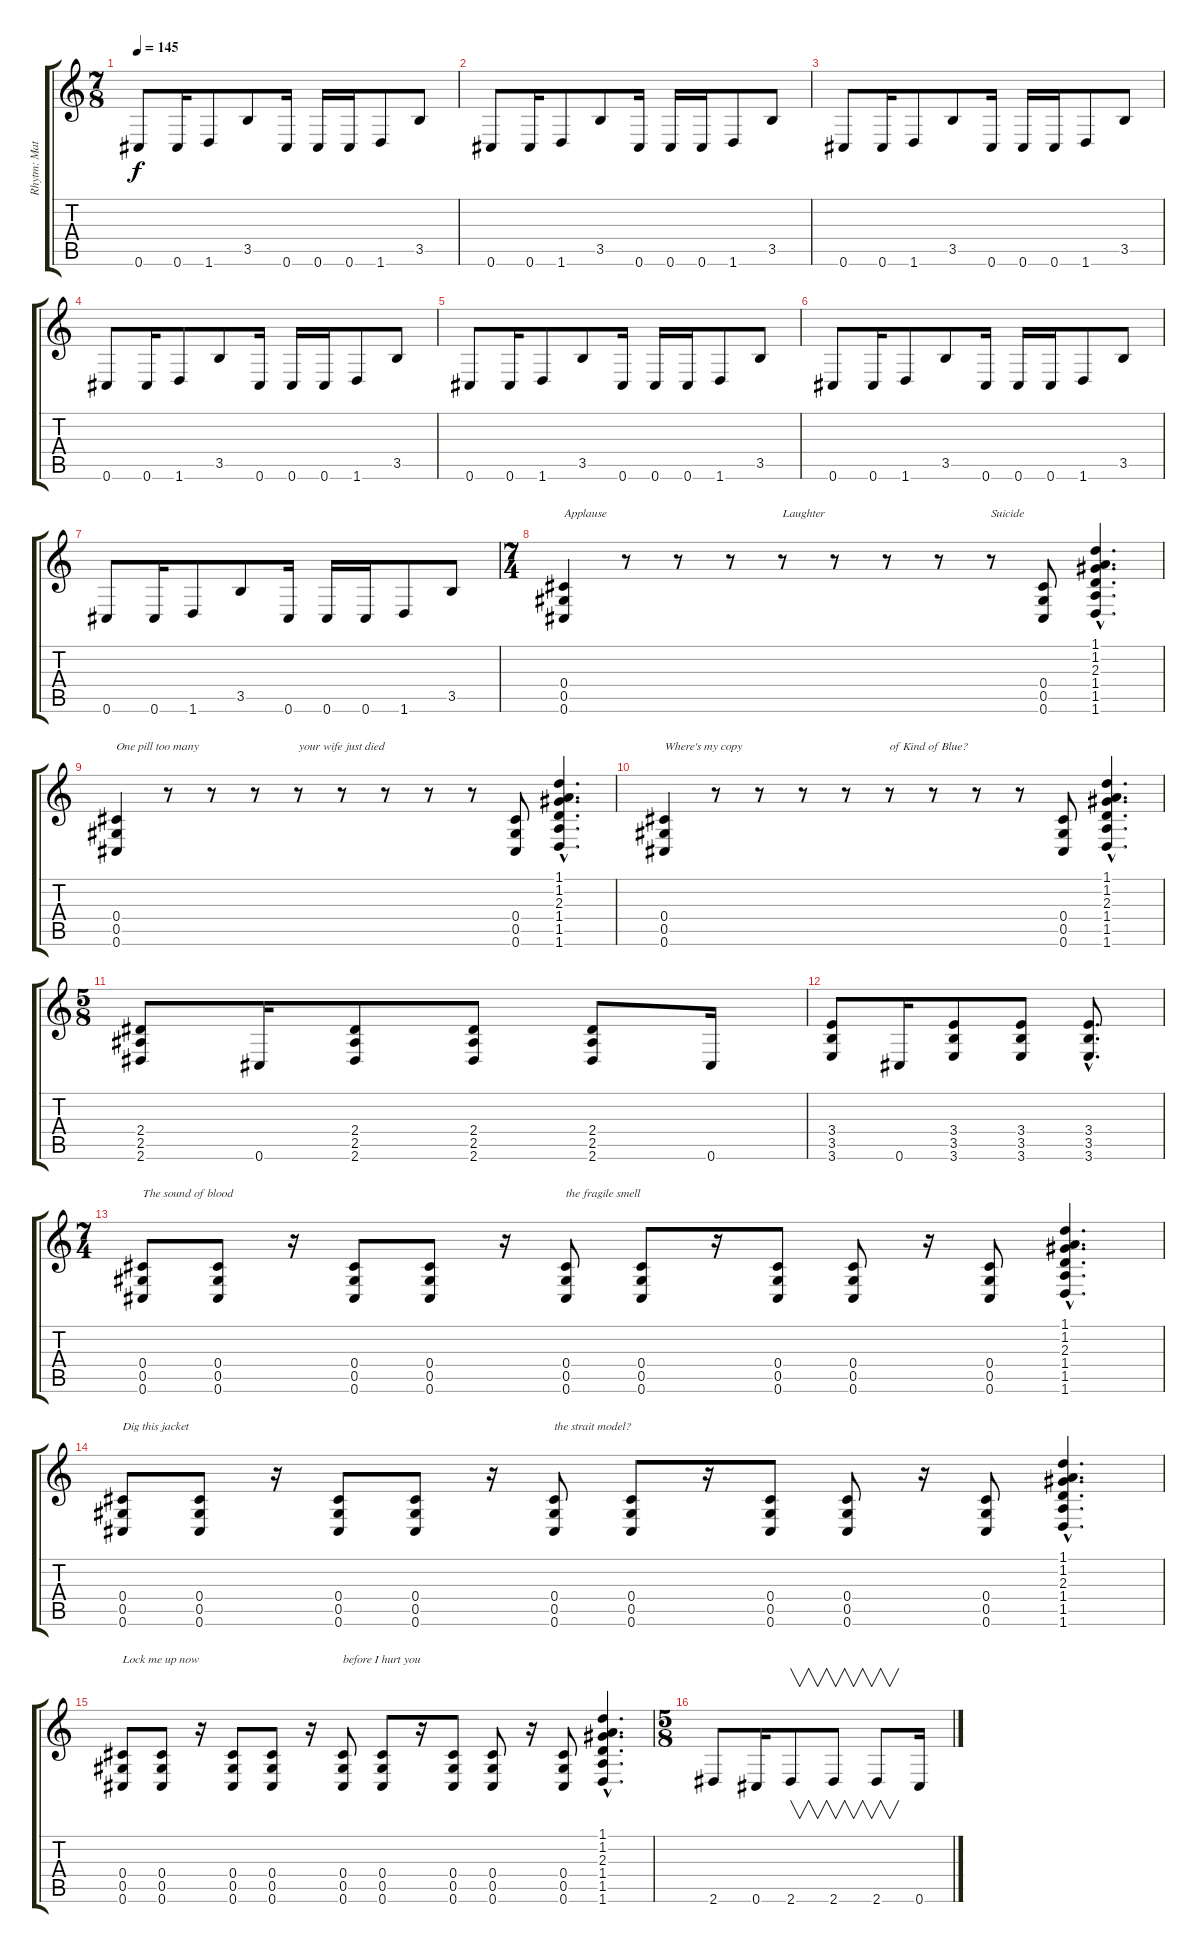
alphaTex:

\track ("Rhytm: Mattias Eklundh" "Rhytm: Mat") {instrument distortionguitar}
\staff {score tabs}
\tuning (Db4 Ab3 Gb3 Db3 Ab2 Db2) {hide}
\ts (7 8)
\tempo 145
\clef g2
\ks c
0.6.8{dy f} 0.6.16 1.6.8 3.5.8 0.6.16 0.6.16 0.6.16 1.6.8 3.5.8 |
0.6.8 0.6.16 1.6.8 3.5.8 0.6.16 0.6.16 0.6.16 1.6.8 3.5.8 |
0.6.8 0.6.16 1.6.8 3.5.8 0.6.16 0.6.16 0.6.16 1.6.8 3.5.8 |
0.6.8 0.6.16 1.6.8 3.5.8 0.6.16 0.6.16 0.6.16 1.6.8 3.5.8 |
0.6.8 0.6.16 1.6.8 3.5.8 0.6.16 0.6.16 0.6.16 1.6.8 3.5.8 |
0.6.8 0.6.16 1.6.8 3.5.8 0.6.16 0.6.16 0.6.16 1.6.8 3.5.8 |
0.6.8 0.6.16 1.6.8 3.5.8 0.6.16 0.6.16 0.6.16 1.6.8 3.5.8 |
\ts (7 4)
(0.4 0.5 0.6).4{txt "Applause"} r.8 r.8 r.8 r.8{txt "Laughter"} r.8 r.8 r.8 r.8{txt "Suicide"} (0.4 0.5 0.6).8 (1.1{hac} 1.2{hac} 2.3{hac} 1.4{hac} 1.5{hac} 1.6{hac}).4{d} |
(0.4 0.5 0.6).4{txt "One pill too many"} r.8 r.8 r.8 r.8{txt "your wife just died"} r.8 r.8 r.8 r.8 (0.4 0.5 0.6).8 (1.1{hac} 1.2{hac} 2.3{hac} 1.4{hac} 1.5{hac} 1.6{hac}).4{d} |
(0.4 0.5 0.6).4{txt "Where's my copy"} r.8 r.8 r.8 r.8 r.8{txt "of Kind of Blue?"} r.8 r.8 r.8 (0.4 0.5 0.6).8 (1.1{hac} 1.2{hac} 2.3{hac} 1.4{hac} 1.5{hac} 1.6{hac}).4{d} |
\ts (5 8)
(2.4 2.5 2.6).8 0.6.16 (2.4 2.5 2.6).8 (2.4 2.5 2.6).8 (2.4 2.5 2.6).8 0.6.16 |
(3.4 3.5 3.6).8 0.6.16 (3.4 3.5 3.6).8 (3.4 3.5 3.6).8 (3.4{hac} 3.5{hac} 3.6{hac}).8{d} |
\ts (7 4)
(0.4 0.5 0.6).8{txt "The sound of blood"} (0.4 0.5 0.6).8 r.16 (0.4 0.5 0.6).8 (0.4 0.5 0.6).8 r.16 (0.4 0.5 0.6).8{txt "the fragile smell"} (0.4 0.5 0.6).8 r.16 (0.4 0.5 0.6).8 (0.4 0.5 0.6).8 r.16 (0.4 0.5 0.6).8 (1.1{hac} 1.2{hac} 2.3{hac} 1.4{hac} 1.5{hac} 1.6{hac}).4{d} |
(0.4 0.5 0.6).8{txt "Dig this jacket"} (0.4 0.5 0.6).8 r.16 (0.4 0.5 0.6).8 (0.4 0.5 0.6).8 r.16 (0.4 0.5 0.6).8{txt "the strait model?"} (0.4 0.5 0.6).8 r.16 (0.4 0.5 0.6).8 (0.4 0.5 0.6).8 r.16 (0.4 0.5 0.6).8 (1.1{hac} 1.2{hac} 2.3{hac} 1.4{hac} 1.5{hac} 1.6{hac}).4{d} |
(0.4 0.5 0.6).8{txt "Lock me up now"} (0.4 0.5 0.6).8 r.16 (0.4 0.5 0.6).8 (0.4 0.5 0.6).8 r.16 (0.4 0.5 0.6).8{txt "before I hurt you"} (0.4 0.5 0.6).8 r.16 (0.4 0.5 0.6).8 (0.4 0.5 0.6).8 r.16 (0.4 0.5 0.6).8 (1.1{hac} 1.2{hac} 2.3{hac} 1.4{hac} 1.5{hac} 1.6{hac}).4{d} |
\ts (5 8)
2.6.8 0.6.16 2.6.8{v} 2.6.8{v} 2.6.8{v} 0.6.16
